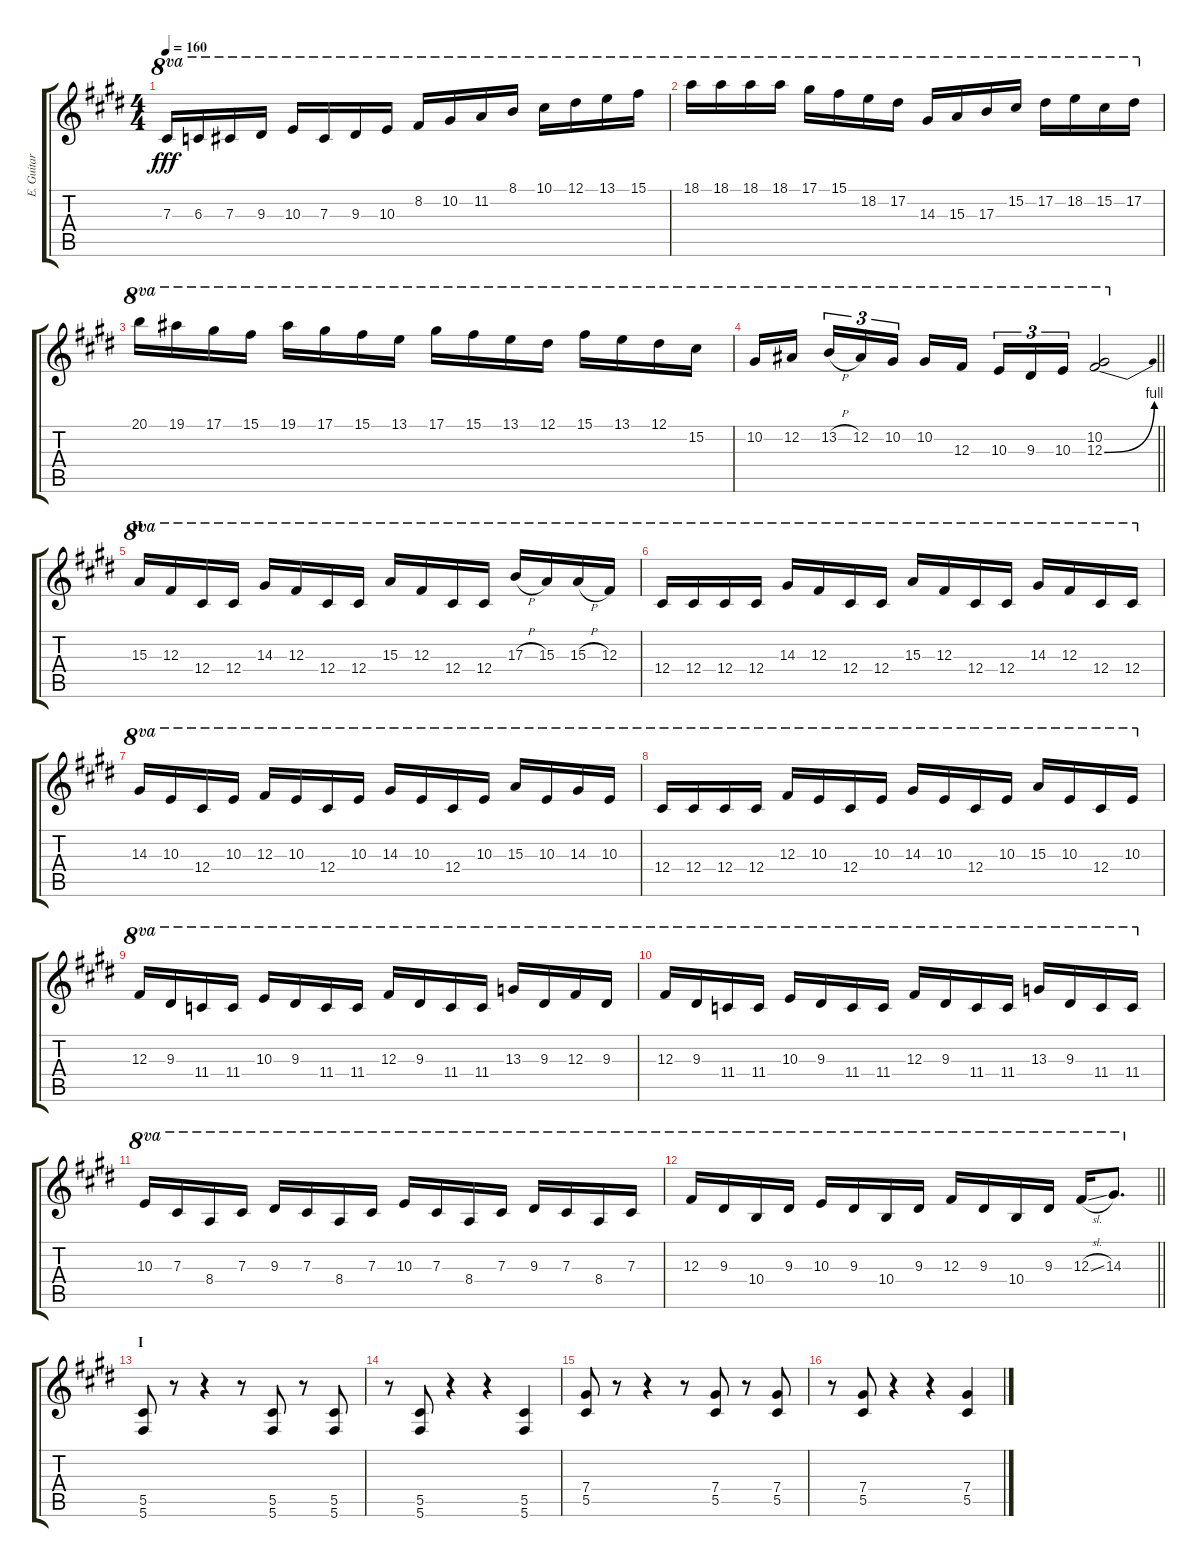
\track ("E. Guitar III" "E. Guitar ") {instrument overdrivenguitar}
\staff {score tabs}
\tuning (Eb4 Bb3 Gb3 Db3 Ab2 Db2) {hide}
\ts (4 4)
\tempo 160
\clef g2
\ks e
7.3.16{ot 8va dy fff} 6.3.16{ot 8va} 7.3.16{ot 8va} 9.3.16{ot 8va} 10.3.16{ot 8va} 7.3.16{ot 8va} 9.3.16{ot 8va} 10.3.16{ot 8va} 8.2.16{ot 8va} 10.2.16{ot 8va} 11.2.16{ot 8va} 8.1.16{ot 8va} 10.1.16{ot 8va} 12.1.16{ot 8va} 13.1.16{ot 8va} 15.1.16{ot 8va} |
18.1.16{ot 8va} 18.1.16{ot 8va} 18.1.16{ot 8va} 18.1.16{ot 8va} 17.1.16{ot 8va} 15.1.16{ot 8va} 18.2.16{ot 8va} 17.2.16{ot 8va} 14.3.16{ot 8va} 15.3.16{ot 8va} 17.3.16{ot 8va} 15.2.16{ot 8va} 17.2.16{ot 8va} 18.2.16{ot 8va} 15.2.16{ot 8va} 17.2.16{ot 8va} |
20.1.16{ot 8va} 19.1.16{ot 8va} 17.1.16{ot 8va} 15.1.16{ot 8va} 19.1.16{ot 8va} 17.1.16{ot 8va} 15.1.16{ot 8va} 13.1.16{ot 8va} 17.1.16{ot 8va} 15.1.16{ot 8va} 13.1.16{ot 8va} 12.1.16{ot 8va} 15.1.16{ot 8va} 13.1.16{ot 8va} 12.1.16{ot 8va} 15.2.16{ot 8va} |
\barLineRight lightlight
10.2.16{ot 8va} 12.2.16{ot 8va beam splitsecondary} 13.2{h}.16{tu (3 2) ot 8va} 12.2.16{tu (3 2) ot 8va} 10.2.16{tu (3 2) ot 8va} 10.2.16{ot 8va} 12.3.16{ot 8va beam splitsecondary} 10.3.16{tu (3 2) ot 8va} 9.3.16{tu (3 2) ot 8va} 10.3.16{tu (3 2) ot 8va} (10.2 12.3{be (bend 0 0 60 4)}).2{ot 8va} |
\section ("" "H")
15.3.16{ot 8va} 12.3.16{ot 8va} 12.4.16{ot 8va} 12.4.16{ot 8va} 14.3.16{ot 8va} 12.3.16{ot 8va} 12.4.16{ot 8va} 12.4.16{ot 8va} 15.3.16{ot 8va} 12.3.16{ot 8va} 12.4.16{ot 8va} 12.4.16{ot 8va} 17.3{h}.16{ot 8va} 15.3.16{ot 8va} 15.3{h}.16{ot 8va} 12.3.16{ot 8va} |
12.4.16{ot 8va} 12.4.16{ot 8va} 12.4.16{ot 8va} 12.4.16{ot 8va} 14.3.16{ot 8va} 12.3.16{ot 8va} 12.4.16{ot 8va} 12.4.16{ot 8va} 15.3.16{ot 8va} 12.3.16{ot 8va} 12.4.16{ot 8va} 12.4.16{ot 8va} 14.3.16{ot 8va} 12.3.16{ot 8va} 12.4.16{ot 8va} 12.4.16{ot 8va} |
14.3.16{ot 8va} 10.3.16{ot 8va} 12.4.16{ot 8va} 10.3.16{ot 8va} 12.3.16{ot 8va} 10.3.16{ot 8va} 12.4.16{ot 8va} 10.3.16{ot 8va} 14.3.16{ot 8va} 10.3.16{ot 8va} 12.4.16{ot 8va} 10.3.16{ot 8va} 15.3.16{ot 8va} 10.3.16{ot 8va} 14.3.16{ot 8va} 10.3.16{ot 8va} |
12.4.16{ot 8va} 12.4.16{ot 8va} 12.4.16{ot 8va} 12.4.16{ot 8va} 12.3.16{ot 8va} 10.3.16{ot 8va} 12.4.16{ot 8va} 10.3.16{ot 8va} 14.3.16{ot 8va} 10.3.16{ot 8va} 12.4.16{ot 8va} 10.3.16{ot 8va} 15.3.16{ot 8va} 10.3.16{ot 8va} 12.4.16{ot 8va} 10.3.16{ot 8va} |
12.3.16{ot 8va} 9.3.16{ot 8va} 11.4.16{ot 8va} 11.4.16{ot 8va} 10.3.16{ot 8va} 9.3.16{ot 8va} 11.4.16{ot 8va} 11.4.16{ot 8va} 12.3.16{ot 8va} 9.3.16{ot 8va} 11.4.16{ot 8va} 11.4.16{ot 8va} 13.3.16{ot 8va} 9.3.16{ot 8va} 12.3.16{ot 8va} 9.3.16{ot 8va} |
12.3.16{ot 8va} 9.3.16{ot 8va} 11.4.16{ot 8va} 11.4.16{ot 8va} 10.3.16{ot 8va} 9.3.16{ot 8va} 11.4.16{ot 8va} 11.4.16{ot 8va} 12.3.16{ot 8va} 9.3.16{ot 8va} 11.4.16{ot 8va} 11.4.16{ot 8va} 13.3.16{ot 8va} 9.3.16{ot 8va} 11.4.16{ot 8va} 11.4.16{ot 8va} |
10.3.16{ot 8va} 7.3.16{ot 8va} 8.4.16{ot 8va} 7.3.16{ot 8va} 9.3.16{ot 8va} 7.3.16{ot 8va} 8.4.16{ot 8va} 7.3.16{ot 8va} 10.3.16{ot 8va} 7.3.16{ot 8va} 8.4.16{ot 8va} 7.3.16{ot 8va} 9.3.16{ot 8va} 7.3.16{ot 8va} 8.4.16{ot 8va} 7.3.16{ot 8va} |
\barLineRight lightlight
12.3.16{ot 8va} 9.3.16{ot 8va} 10.4.16{ot 8va} 9.3.16{ot 8va} 10.3.16{ot 8va} 9.3.16{ot 8va} 10.4.16{ot 8va} 9.3.16{ot 8va} 12.3.16{ot 8va} 9.3.16{ot 8va} 10.4.16{ot 8va} 9.3.16{ot 8va} 12.3{sl}.16{ot 8va} 14.3.8{d ot 8va} |
\section ("" "I")
(5.5 5.6).8 r.8 r.4 r.8 (5.5 5.6).8 r.8 (5.5 5.6).8 |
r.8 (5.5 5.6).8 r.4 r.4 (5.5 5.6).4 |
(7.4 5.5).8 r.8 r.4 r.8 (7.4 5.5).8 r.8 (7.4 5.5).8 |
r.8 (7.4 5.5).8 r.4 r.4 (7.4 5.5).4
